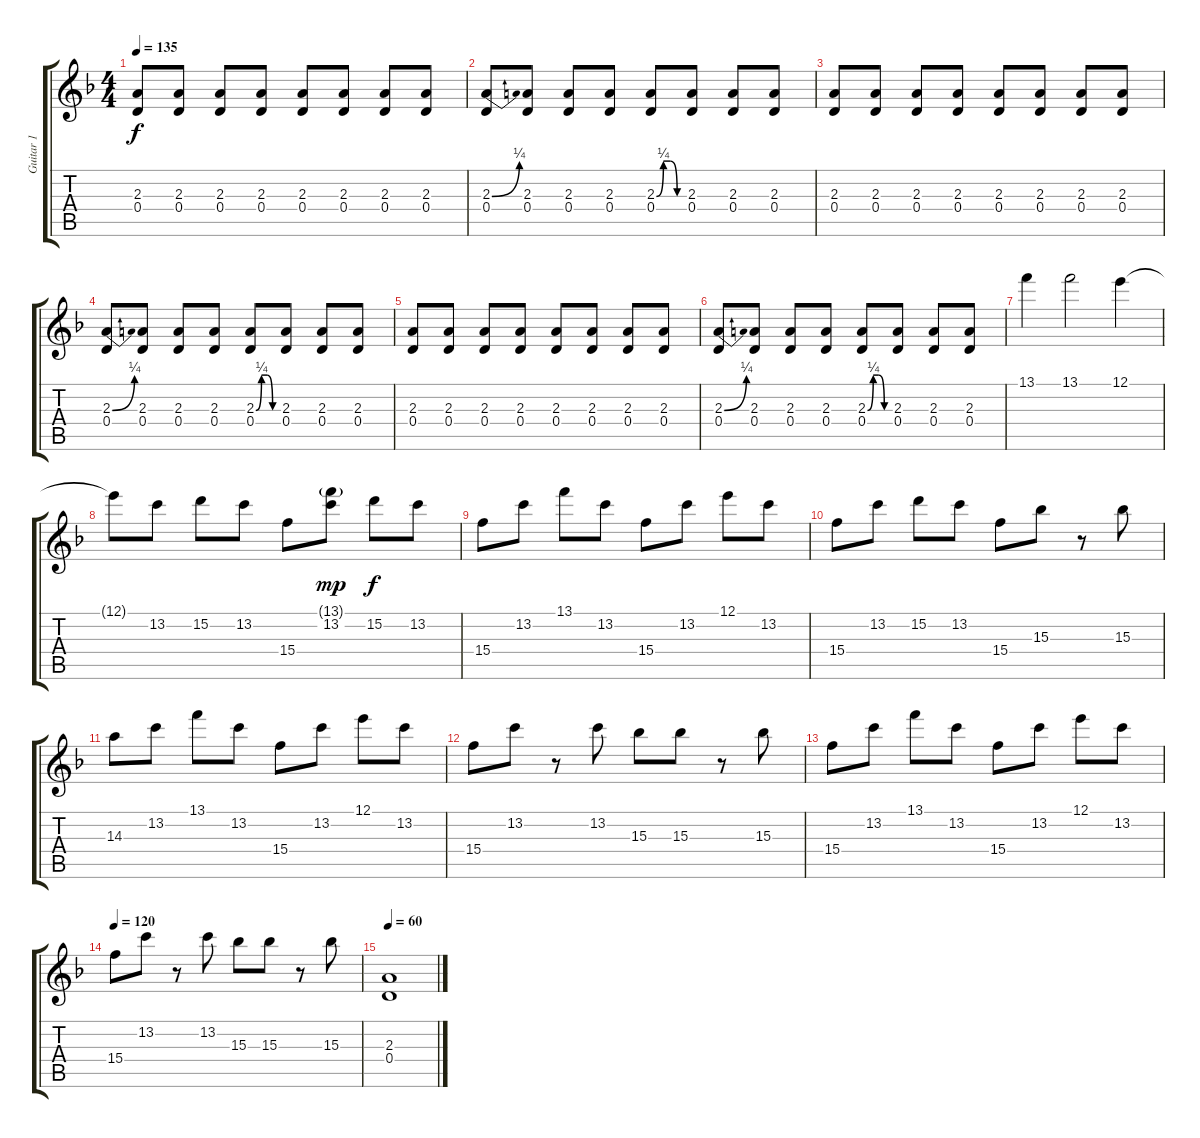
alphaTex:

\track ("Guitar 1" "Guitar 1") {instrument overdrivenguitar}
\staff {score tabs}
\tuning (E4 B3 G3 D3 A2 D2) {hide}
\ts (4 4)
\tempo 135
\clef g2
\ks f
(2.3 0.4).8{dy f} (2.3 0.4).8 (2.3 0.4).8 (2.3 0.4).8 (2.3 0.4).8 (2.3 0.4).8 (2.3 0.4).8 (2.3 0.4).8 |
(2.3{be (bend 0 0 60 1)} 0.4).8 (2.3 0.4).8 (2.3 0.4).8 (2.3 0.4).8 (2.3{be (custom 0 0 15 1 30 1 45 0 60 0)} 0.4).8 (2.3 0.4).8 (2.3 0.4).8 (2.3 0.4).8 |
(2.3 0.4).8 (2.3 0.4).8 (2.3 0.4).8 (2.3 0.4).8 (2.3 0.4).8 (2.3 0.4).8 (2.3 0.4).8 (2.3 0.4).8 |
(2.3{be (bend 0 0 60 1)} 0.4).8 (2.3 0.4).8 (2.3 0.4).8 (2.3 0.4).8 (2.3{be (custom 0 0 15 1 30 1 45 0 60 0)} 0.4).8 (2.3 0.4).8 (2.3 0.4).8 (2.3 0.4).8 |
(2.3 0.4).8 (2.3 0.4).8 (2.3 0.4).8 (2.3 0.4).8 (2.3 0.4).8 (2.3 0.4).8 (2.3 0.4).8 (2.3 0.4).8 |
(2.3{be (bend 0 0 60 1)} 0.4).8 (2.3 0.4).8 (2.3 0.4).8 (2.3 0.4).8 (2.3{be (custom 0 0 15 1 30 1 45 0 60 0)} 0.4).8 (2.3 0.4).8 (2.3 0.4).8 (2.3 0.4).8 |
13.1.4 13.1.2 12.1.4 |
12.1{t}.8 13.2.8 15.2.8 13.2.8 15.4.8 (13.1{g} 13.2).8{dy mp} 15.2.8{dy f} 13.2.8 |
15.4.8 13.2.8 13.1.8 13.2.8 15.4.8 13.2.8 12.1.8 13.2.8 |
15.4.8 13.2.8 15.2.8 13.2.8 15.4.8 15.3.8 r.8 15.3.8 |
14.3.8 13.2.8 13.1.8 13.2.8 15.4.8 13.2.8 12.1.8 13.2.8 |
15.4.8 13.2.8 r.8 13.2.8 15.3.8 15.3.8 r.8 15.3.8 |
15.4.8 13.2.8 13.1.8 13.2.8 15.4.8 13.2.8 12.1.8 13.2.8 |
\tempo 120
15.4.8 13.2.8 r.8 13.2.8 15.3.8 15.3.8 r.8 15.3.8 |
\tempo 60
(2.3 0.4).1
